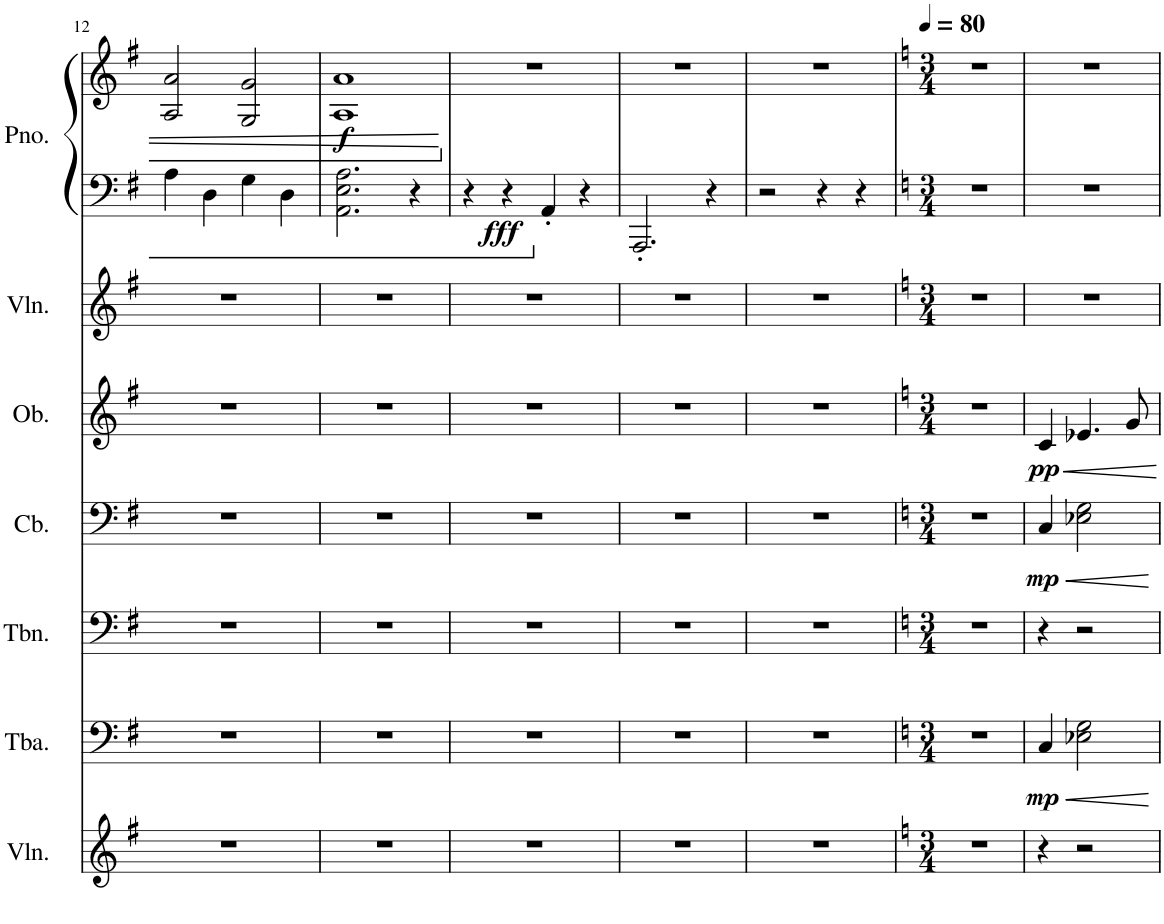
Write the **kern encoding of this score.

**kern	**kern	**dynam	**kern	**kern	**dynam	**kern	**dynam	**kern	**kern	**kern	**dynam
*part7	*part6	*part6	*part5	*part4	*part4	*part3	*part3	*part2	*part1	*part1	*part1
*staff8	*staff7	*staff7	*staff6	*staff5	*staff5	*staff4	*staff4	*staff3	*staff2	*staff1	*staff1/2
*I"Violin	*I"Tuba	*	*I"Trombone	*I"Contrabass	*	*I"Oboe	*	*I"Violin	*I"Piano	*	*
*I'Vln.	*I'Tba.	*	*I'Tbn.	*I'Cb.	*	*I'Ob.	*	*I'Vln.	*I'Pno.	*	*
!!LO:PB:g=z
*clefG2	*clefF4	*	*clefF4	*clefF4	*	*clefG2	*	*clefG2	*clefF4	*clefG2	*
*	*	*	*	*Trd7c12	*	*	*	*	*	*	*
*k[f#]	*k[f#]	*	*k[f#]	*k[f#]	*	*k[f#]	*	*k[f#]	*k[f#]	*k[f#]	*
*M4/4	*M4/4	*	*M4/4	*M4/4	*	*M4/4	*	*M4/4	*M4/4	*M4/4	*
=12	=12	=12	=12	=12	=12	=12	=12	=12	=12	=12	=12
1r	1r	.	1r	1r	.	1r	.	1r	4A\	2A/ 2a/	.
.	.	.	.	.	.	.	.	.	4D\	.	.
.	.	.	.	.	.	.	.	.	4G\	2G/ 2g/	.
.	.	.	.	.	.	.	.	.	4D\	.	.
=13	=13	=13	=13	=13	=13	=13	=13	=13	=13	=13	=13
!	!	!	!	!	!	!	!	!	!	!	!LO:DY:b
1r	1r	.	1r	1r	.	1r	.	1r	2.AA\ 2.E\ 2.A\	1A 1a	f
.	.	.	.	.	.	.	.	.	4r	.	.
=14	=14	=14	=14	=14	=14	=14	=14	=14	=14	=14	=14
1r	1r	.	1r	1r	.	1r	.	1r	4r	1r	.
!	!	!	!	!	!	!	!	!	!	!	!LO:DY:b=2
.	.	.	.	.	.	.	.	.	4r	.	fff
.	.	.	.	.	.	.	.	.	4AA'/	.	.
.	.	.	.	.	.	.	.	.	4r	.	.
=15	=15	=15	=15	=15	=15	=15	=15	=15	=15	=15	=15
1r	1r	.	1r	1r	.	1r	.	1r	2.AAA'/	1r	.
.	.	.	.	.	.	.	.	.	4r	.	.
=16	=16	=16	=16	=16	=16	=16	=16	=16	=16	=16	=16
1r	1r	.	1r	1r	.	1r	.	1r	2r	1r	.
.	.	.	.	.	.	.	.	.	4r	.	.
.	.	.	.	.	.	.	.	.	4r	.	.
=17	=17	=17	=17	=17	=17	=17	=17	=17	=17	=17	=17
*k[]	*k[]	*	*k[]	*k[]	*	*k[]	*	*k[]	*k[]	*k[]	*
*M3/4	*M3/4	*	*M3/4	*M3/4	*	*M3/4	*	*M3/4	*M3/4	*M3/4	*
*	*	*	*	*	*	*	*	*	*	*MM80	*
2.r	2.r	.	2.r	2.r	.	2.r	.	2.r	2.r	2.r	.
=18	=18	=18	=18	=18	=18	=18	=18	=18	=18	=18	=18
!	!	!LO:HP:b	!	!	!LO:HP:b	!	!	!	!	!	!
!	!	!LO:DY:n=1:b	!	!	!LO:DY:n=1:b	!	!LO:DY:b	!	!	!	!
4r	4C/	< mp	4r	4C/	< mp	4c/	pp	2.r	2.r	2.r	.
2r	2E-X\ 2G\	.	2r	2E-X\ 2G\	.	4.e-X/	.	.	.	.	.
.	.	.	.	.	.	8g/	.	.	.	.	.
.	.	[	.	.	[	.	.	.	.	.	.
=	=	=	=	=	=	=	=	=	=	=	=
*-	*-	*-	*-	*-	*-	*-	*-	*-	*-	*-	*-
